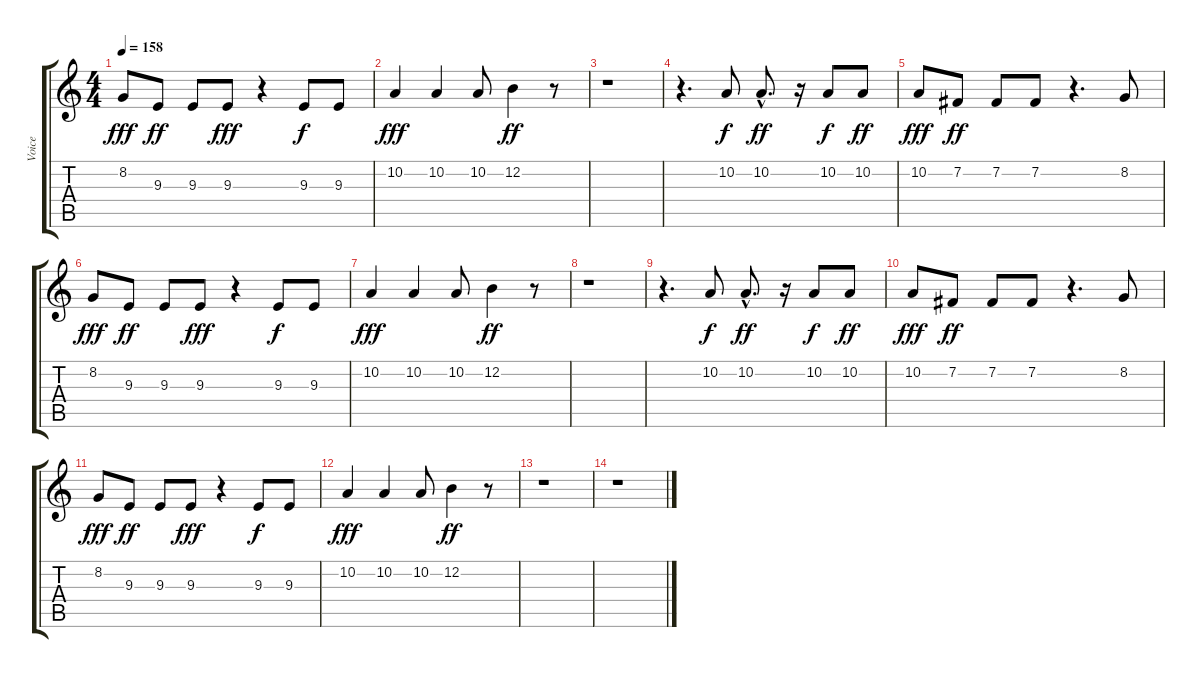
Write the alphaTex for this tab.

\track ("Voice" "Voice") {instrument panflute}
\staff {score tabs}
\tuning (E4 B3 G3 D3 A2 E2) {hide}
\ts (4 4)
\tempo 158
\clef g2
\ks c
8.2.8{dy fff} 9.3.8{dy ff} 9.3.8 9.3.8{dy fff} r.4 9.3.8{dy f} 9.3.8 |
10.2.4{dy fff} 10.2.4 10.2.8 12.2.4{dy ff} r.8 |
r.1 |
r.4{d} 10.2.8{dy f} 10.2{hac}.8{d dy ff} r.16 10.2.8{dy f} 10.2.8{dy ff} |
10.2.8{dy fff} 7.2.8{dy ff} 7.2.8 7.2.8 r.4{d} 8.2.8 |
8.2.8{dy fff} 9.3.8{dy ff} 9.3.8 9.3.8{dy fff} r.4 9.3.8{dy f} 9.3.8 |
10.2.4{dy fff} 10.2.4 10.2.8 12.2.4{dy ff} r.8 |
r.1 |
r.4{d} 10.2.8{dy f} 10.2{hac}.8{d dy ff} r.16 10.2.8{dy f} 10.2.8{dy ff} |
10.2.8{dy fff} 7.2.8{dy ff} 7.2.8 7.2.8 r.4{d} 8.2.8 |
8.2.8{dy fff} 9.3.8{dy ff} 9.3.8 9.3.8{dy fff} r.4 9.3.8{dy f} 9.3.8 |
10.2.4{dy fff} 10.2.4 10.2.8 12.2.4{dy ff} r.8 |
r.1 |
r.1
